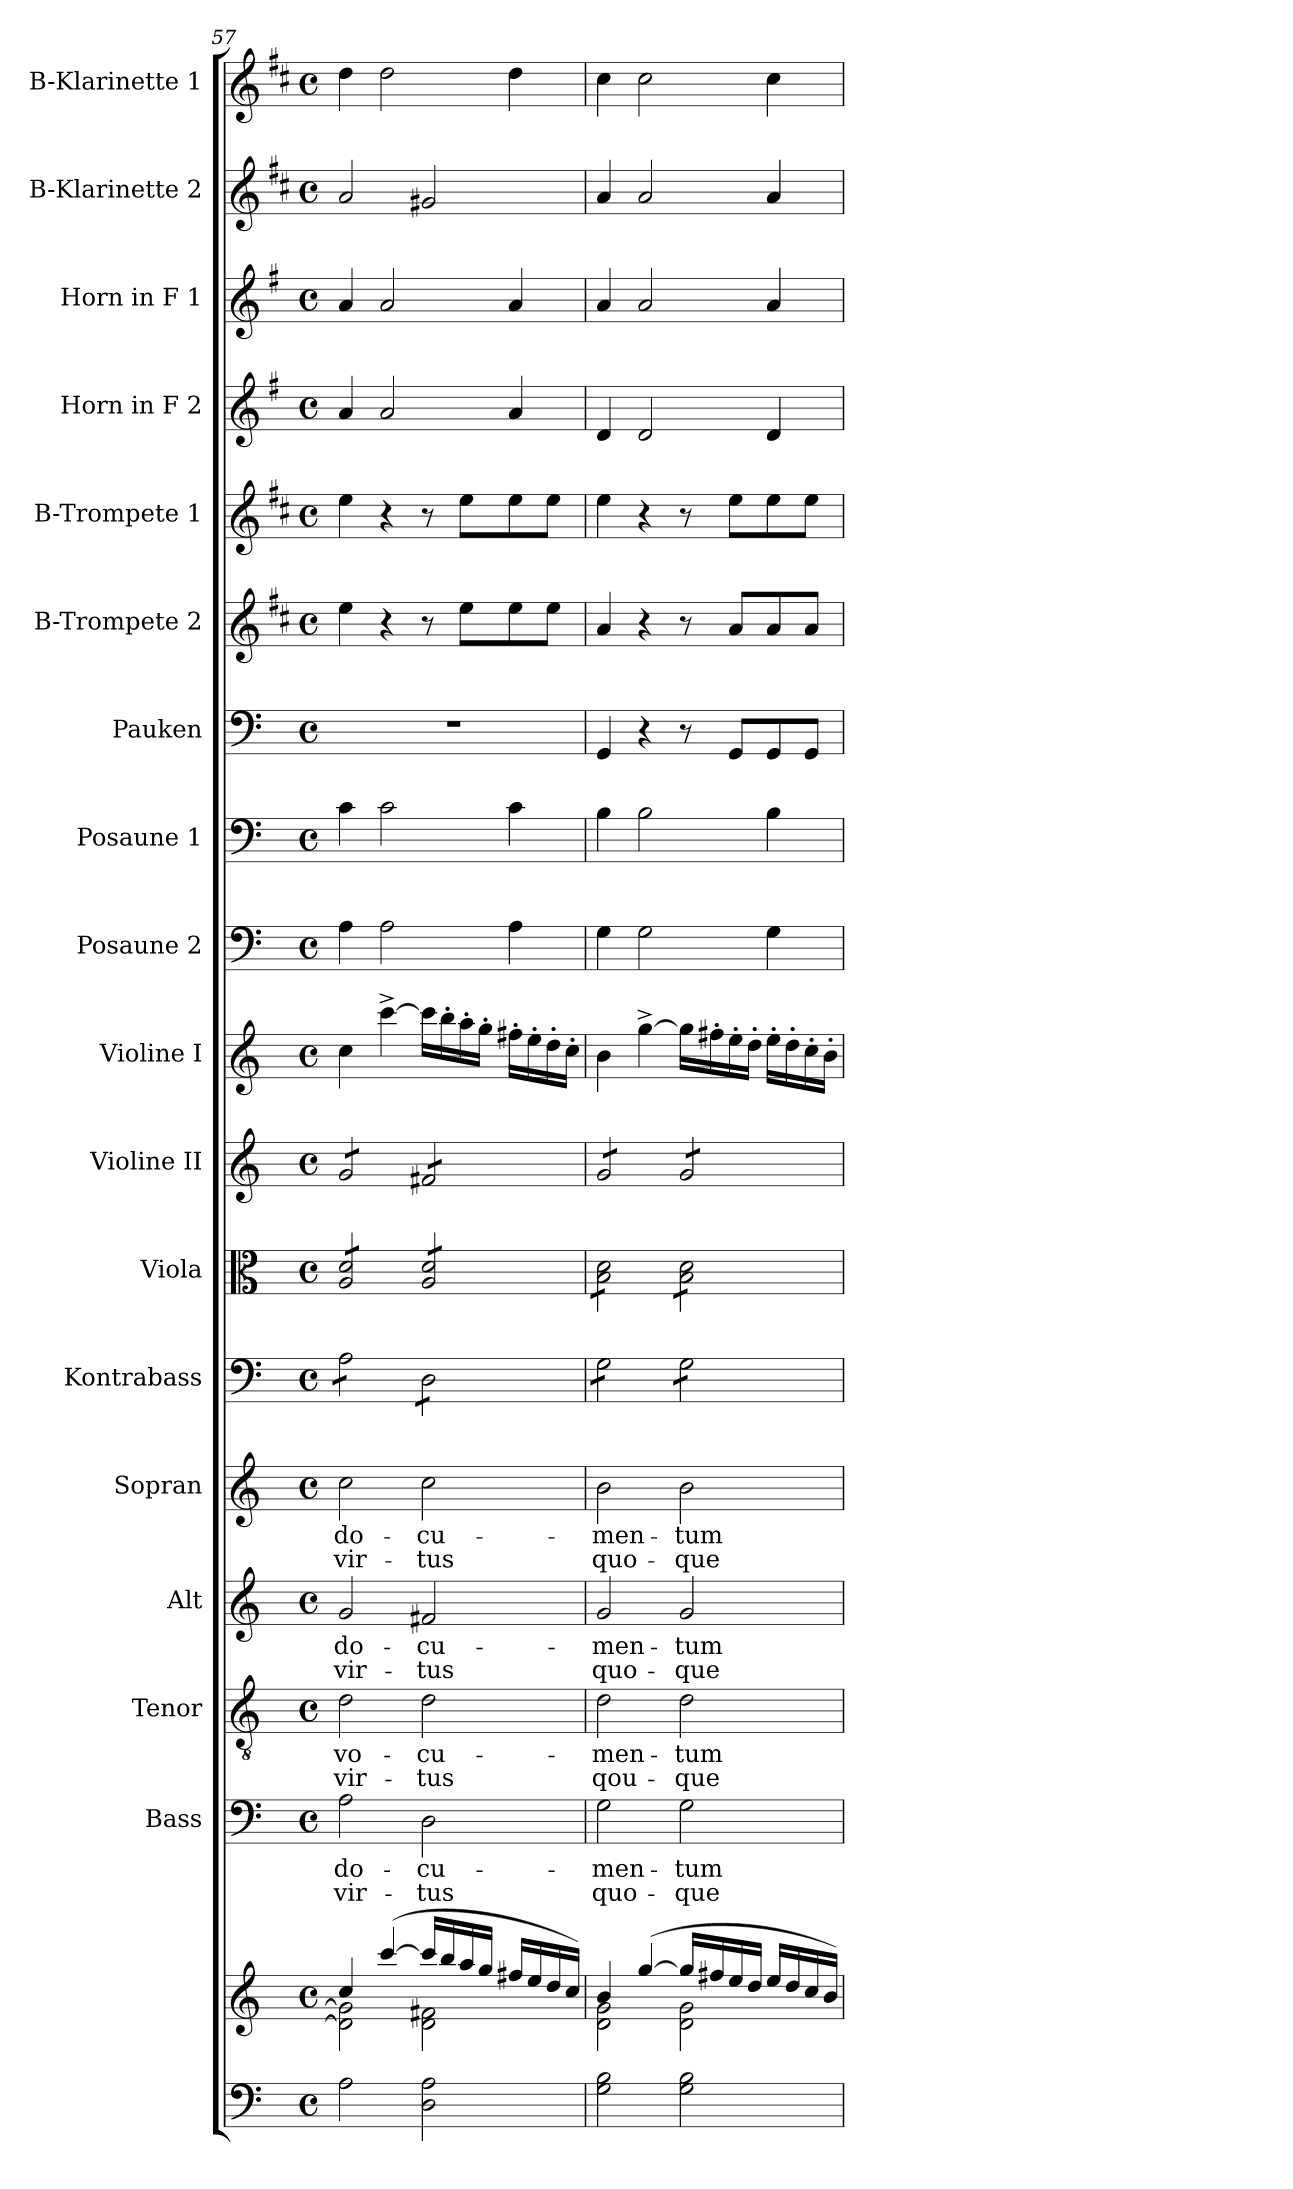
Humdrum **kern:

**kern	**kern	**kern	**text	**text	**kern	**text	**text	**kern	**text	**text	**kern	**text	**text	**kern	**kern	**kern	**kern	**kern	**kern	**kern	**kern	**kern	**kern	**kern	**kern	**kern
*part18	*part18	*part17	*part17	*part17	*part16	*part16	*part16	*part15	*part15	*part15	*part14	*part14	*part14	*part13	*part12	*part11	*part10	*part9	*part8	*part7	*part6	*part5	*part4	*part3	*part2	*part1
*staff19	*staff18	*staff17	*staff17	*staff17	*staff16	*staff16	*staff16	*staff15	*staff15	*staff15	*staff14	*staff14	*staff14	*staff13	*staff12	*staff11	*staff10	*staff9	*staff8	*staff7	*staff6	*staff5	*staff4	*staff3	*staff2	*staff1
*	*	*I"Bass	*	*	*I"Tenor	*	*	*I"Alt	*	*	*I"Sopran	*	*	*I"Kontrabass	*I"Viola	*I"Violine II	*I"Violine I	*I"Posaune 2	*I"Posaune 1	*I"Pauken	*I"B-Trompete 2	*I"B-Trompete 1	*I"Horn in F 2	*I"Horn in F 1	*I"B-Klarinette 2	*I"B-Klarinette 1
*	*	*I'B.	*	*	*I'T.	*	*	*I'A.	*	*	*I'S.	*	*	*I'Kb.	*I'Vla.	*I'Vl. II	*I'Vl. I	*I'Pos. 2	*I'Pos. 1	*I'Pk.	*I'B Trp. 2	*I'B Trp. 1	*	*	*I'Kl. 2	*I'Kl. 1
!!LO:PB:g=z
*clefF4	*clefG2	*clefF4	*	*	*clefGv2	*	*	*clefG2	*	*	*clefG2	*	*	*clefF4	*clefC3	*clefG2	*clefG2	*clefF4	*clefF4	*clefF4	*clefG2	*clefG2	*clefG2	*clefG2	*clefG2	*clefG2
*	*	*	*	*	*	*	*	*	*	*	*	*	*	*ITrd7c12	*	*	*	*	*	*	*ITrd1c2	*ITrd1c2	*ITrd4c7	*ITrd4c7	*ITrd1c2	*ITrd1c2
*k[]	*k[]	*k[]	*	*	*k[]	*	*	*k[]	*	*	*k[]	*	*	*k[]	*k[]	*k[]	*k[]	*k[]	*k[]	*k[]	*k[]	*k[]	*k[]	*k[]	*k[]	*k[]
*C:	*C:	*C:	*	*	*C:	*	*	*C:	*	*	*C:	*	*	*C:	*C:	*C:	*C:	*C:	*C:	*C:	*C:	*C:	*C:	*C:	*C:	*C:
*M4/4	*M4/4	*M4/4	*	*	*M4/4	*	*	*M4/4	*	*	*M4/4	*	*	*M4/4	*M4/4	*M4/4	*M4/4	*M4/4	*M4/4	*M4/4	*M4/4	*M4/4	*M4/4	*M4/4	*M4/4	*M4/4
*met(c)	*met(c)	*met(c)	*	*	*met(c)	*	*	*met(c)	*	*	*met(c)	*	*	*met(c)	*met(c)	*met(c)	*met(c)	*met(c)	*met(c)	*met(c)	*met(c)	*met(c)	*met(c)	*met(c)	*met(c)	*met(c)
=57	=57	=57	=57	=57	=57	=57	=57	=57	=57	=57	=57	=57	=57	=57	=57	=57	=57	=57	=57	=57	=57	=57	=57	=57	=57	=57
*	*^	*	*	*	*	*	*	*	*	*	*	*	*	*	*	*	*	*	*	*	*	*	*	*	*	*
!	!	!	!	!LO:LY:b	!LO:LY:b	!	!LO:LY:b	!LO:LY:b	!	!LO:LY:b	!LO:LY:b	!	!LO:LY:b	!LO:LY:b	!	!	!	!	!	!	!	!	!	!	!	!	!
*	*	*	*	*	*	*	*	*	*	*	*	*	*	*	*tremolo	*	*	*	*	*	*	*	*	*	*	*	*
*	*	*	*	*	*	*	*	*	*	*	*	*	*	*	*	*tremolo	*	*	*	*	*	*	*	*	*	*	*
*	*	*	*	*	*	*	*	*	*	*	*	*	*	*	*	*	*tremolo	*	*	*	*	*	*	*	*	*	*
2A\	4cc/	2d\] 2g\]	2A\	do-	vir-	2d\	vo-	vir-	2g/	do-	vir-	2cc\	do-	vir-	8AA\L	8A/ 8d/L	8g/L	4cc\	4A\	4c\	1r	4dd\	4dd\	4d/	4d/	2g/	4cc\
.	.	.	.	.	.	.	.	.	.	.	.	.	.	.	8AA\	8A/ 8d/	8g/	.	.	.	.	.	.	.	.	.	.
.	([>4ccc/	.	.	.	.	.	.	.	.	.	.	.	.	.	8AA\	8A/ 8d/	8g/	[4ccc^>\	2A\	2c\	.	4r	4r	2d/	2d/	.	2cc\
.	.	.	.	.	.	.	.	.	.	.	.	.	.	.	8AA\J	8A/ 8d/J	8g/J	.	.	.	.	.	.	.	.	.	.
!	!	!	!	!LO:LY:b	!LO:LY:b	!	!LO:LY:b	!LO:LY:b	!	!LO:LY:b	!LO:LY:b	!	!LO:LY:b	!LO:LY:b	!	!	!	!	!	!	!	!	!	!	!	!	!
2D\ 2A\	16ccc/LL]	2d\ 2f#X\	2D\	-cu-	-tus	2d\	-cu-	-tus	2f#X/	-cu-	-tus	2cc\	-cu-	-tus	8DD\L	8A/ 8d/L	8f#X/L	16ccc\LL]	.	.	.	8r	8r	.	.	2f#X/	.
.	16bb/	.	.	.	.	.	.	.	.	.	.	.	.	.	.	.	.	16bb'>\	.	.	.	.	.	.	.	.	.
.	16aa/	.	.	.	.	.	.	.	.	.	.	.	.	.	8DD\	8A/ 8d/	8f#X/	16aa'>\	.	.	.	8dd\L	8dd\L	.	.	.	.
.	16gg/JJ	.	.	.	.	.	.	.	.	.	.	.	.	.	.	.	.	16gg'>\JJ	.	.	.	.	.	.	.	.	.
.	16ff#X/LL	.	.	.	.	.	.	.	.	.	.	.	.	.	8DD\	8A/ 8d/	8f#X/	16ff#X'>\LL	4A\	4c\	.	8dd\	8dd\	4d/	4d/	.	4cc\
.	16ee/	.	.	.	.	.	.	.	.	.	.	.	.	.	.	.	.	16ee'>\	.	.	.	.	.	.	.	.	.
.	16dd/	.	.	.	.	.	.	.	.	.	.	.	.	.	8DD\J	8A/ 8d/J	8f#X/J	16dd'>\	.	.	.	8dd\J	8dd\J	.	.	.	.
.	16cc/JJ)	.	.	.	.	.	.	.	.	.	.	.	.	.	.	.	.	16cc'>\JJ	.	.	.	.	.	.	.	.	.
=58	=58	=58	=58	=58	=58	=58	=58	=58	=58	=58	=58	=58	=58	=58	=58	=58	=58	=58	=58	=58	=58	=58	=58	=58	=58	=58	=58
!	!	!	!	!LO:LY:b	!LO:LY:b	!	!LO:LY:b	!LO:LY:b	!	!LO:LY:b	!LO:LY:b	!	!LO:LY:b	!LO:LY:b	!	!	!	!	!	!	!	!	!	!	!	!	!
2G\ 2B\	4b/	2d\ 2g\	2G\	-men-	quo-	2d\	-men-	qou-	2g/	-men-	quo-	2b\	-men-	quo-	8GG\L	8B\ 8d\L	8g/L	4b\	4G\	4B\	4GG/	4g/	4dd\	4G/	4d/	4g/	4b\
.	.	.	.	.	.	.	.	.	.	.	.	.	.	.	8GG\	8B\ 8d\	8g/	.	.	.	.	.	.	.	.	.	.
.	([>4gg/	.	.	.	.	.	.	.	.	.	.	.	.	.	8GG\	8B\ 8d\	8g/	[4gg^>\	2G\	2B\	4r	4r	4r	2G/	2d/	2g/	2b\
.	.	.	.	.	.	.	.	.	.	.	.	.	.	.	8GG\J	8B\ 8d\J	8g/J	.	.	.	.	.	.	.	.	.	.
!	!	!	!	!LO:LY:b	!LO:LY:b	!	!LO:LY:b	!LO:LY:b	!	!LO:LY:b	!LO:LY:b	!	!LO:LY:b	!LO:LY:b	!	!	!	!	!	!	!	!	!	!	!	!	!
2G\ 2B\	16gg/LL]	2d\ 2g\	2G\	-tum	-que	2d\	-tum	-que	2g/	-tum	-que	2b\	-tum	-que	8GG\L	8B\ 8d\L	8g/L	16gg\LL]	.	.	8r	8r	8r	.	.	.	.
.	16ff#X/	.	.	.	.	.	.	.	.	.	.	.	.	.	.	.	.	16ff#X'>\	.	.	.	.	.	.	.	.	.
.	16ee/	.	.	.	.	.	.	.	.	.	.	.	.	.	8GG\	8B\ 8d\	8g/	16ee'>\	.	.	8GG/L	8g/L	8dd\L	.	.	.	.
.	16dd/JJ	.	.	.	.	.	.	.	.	.	.	.	.	.	.	.	.	16dd'>\JJ	.	.	.	.	.	.	.	.	.
.	16ee/LL	.	.	.	.	.	.	.	.	.	.	.	.	.	8GG\	8B\ 8d\	8g/	16ee'>\LL	4G\	4B\	8GG/	8g/	8dd\	4G/	4d/	4g/	4b\
.	16dd/	.	.	.	.	.	.	.	.	.	.	.	.	.	.	.	.	16dd'>\	.	.	.	.	.	.	.	.	.
.	16cc/	.	.	.	.	.	.	.	.	.	.	.	.	.	8GG\J	8B\ 8d\J	8g/J	16cc'>\	.	.	8GG/J	8g/J	8dd\J	.	.	.	.
*	*	*	*	*	*	*	*	*	*	*	*	*	*	*	*	*	*Xtremolo	*	*	*	*	*	*	*	*	*	*
*	*	*	*	*	*	*	*	*	*	*	*	*	*	*	*	*Xtremolo	*	*	*	*	*	*	*	*	*	*	*
*	*	*	*	*	*	*	*	*	*	*	*	*	*	*	*Xtremolo	*	*	*	*	*	*	*	*	*	*	*	*
.	16b/JJ)	.	.	.	.	.	.	.	.	.	.	.	.	.	.	.	.	16b'>\JJ	.	.	.	.	.	.	.	.	.
*	*v	*v	*	*	*	*	*	*	*	*	*	*	*	*	*	*	*	*	*	*	*	*	*	*	*	*	*
=	=	=	=	=	=	=	=	=	=	=	=	=	=	=	=	=	=	=	=	=	=	=	=	=	=	=
*-	*-	*-	*-	*-	*-	*-	*-	*-	*-	*-	*-	*-	*-	*-	*-	*-	*-	*-	*-	*-	*-	*-	*-	*-	*-	*-
